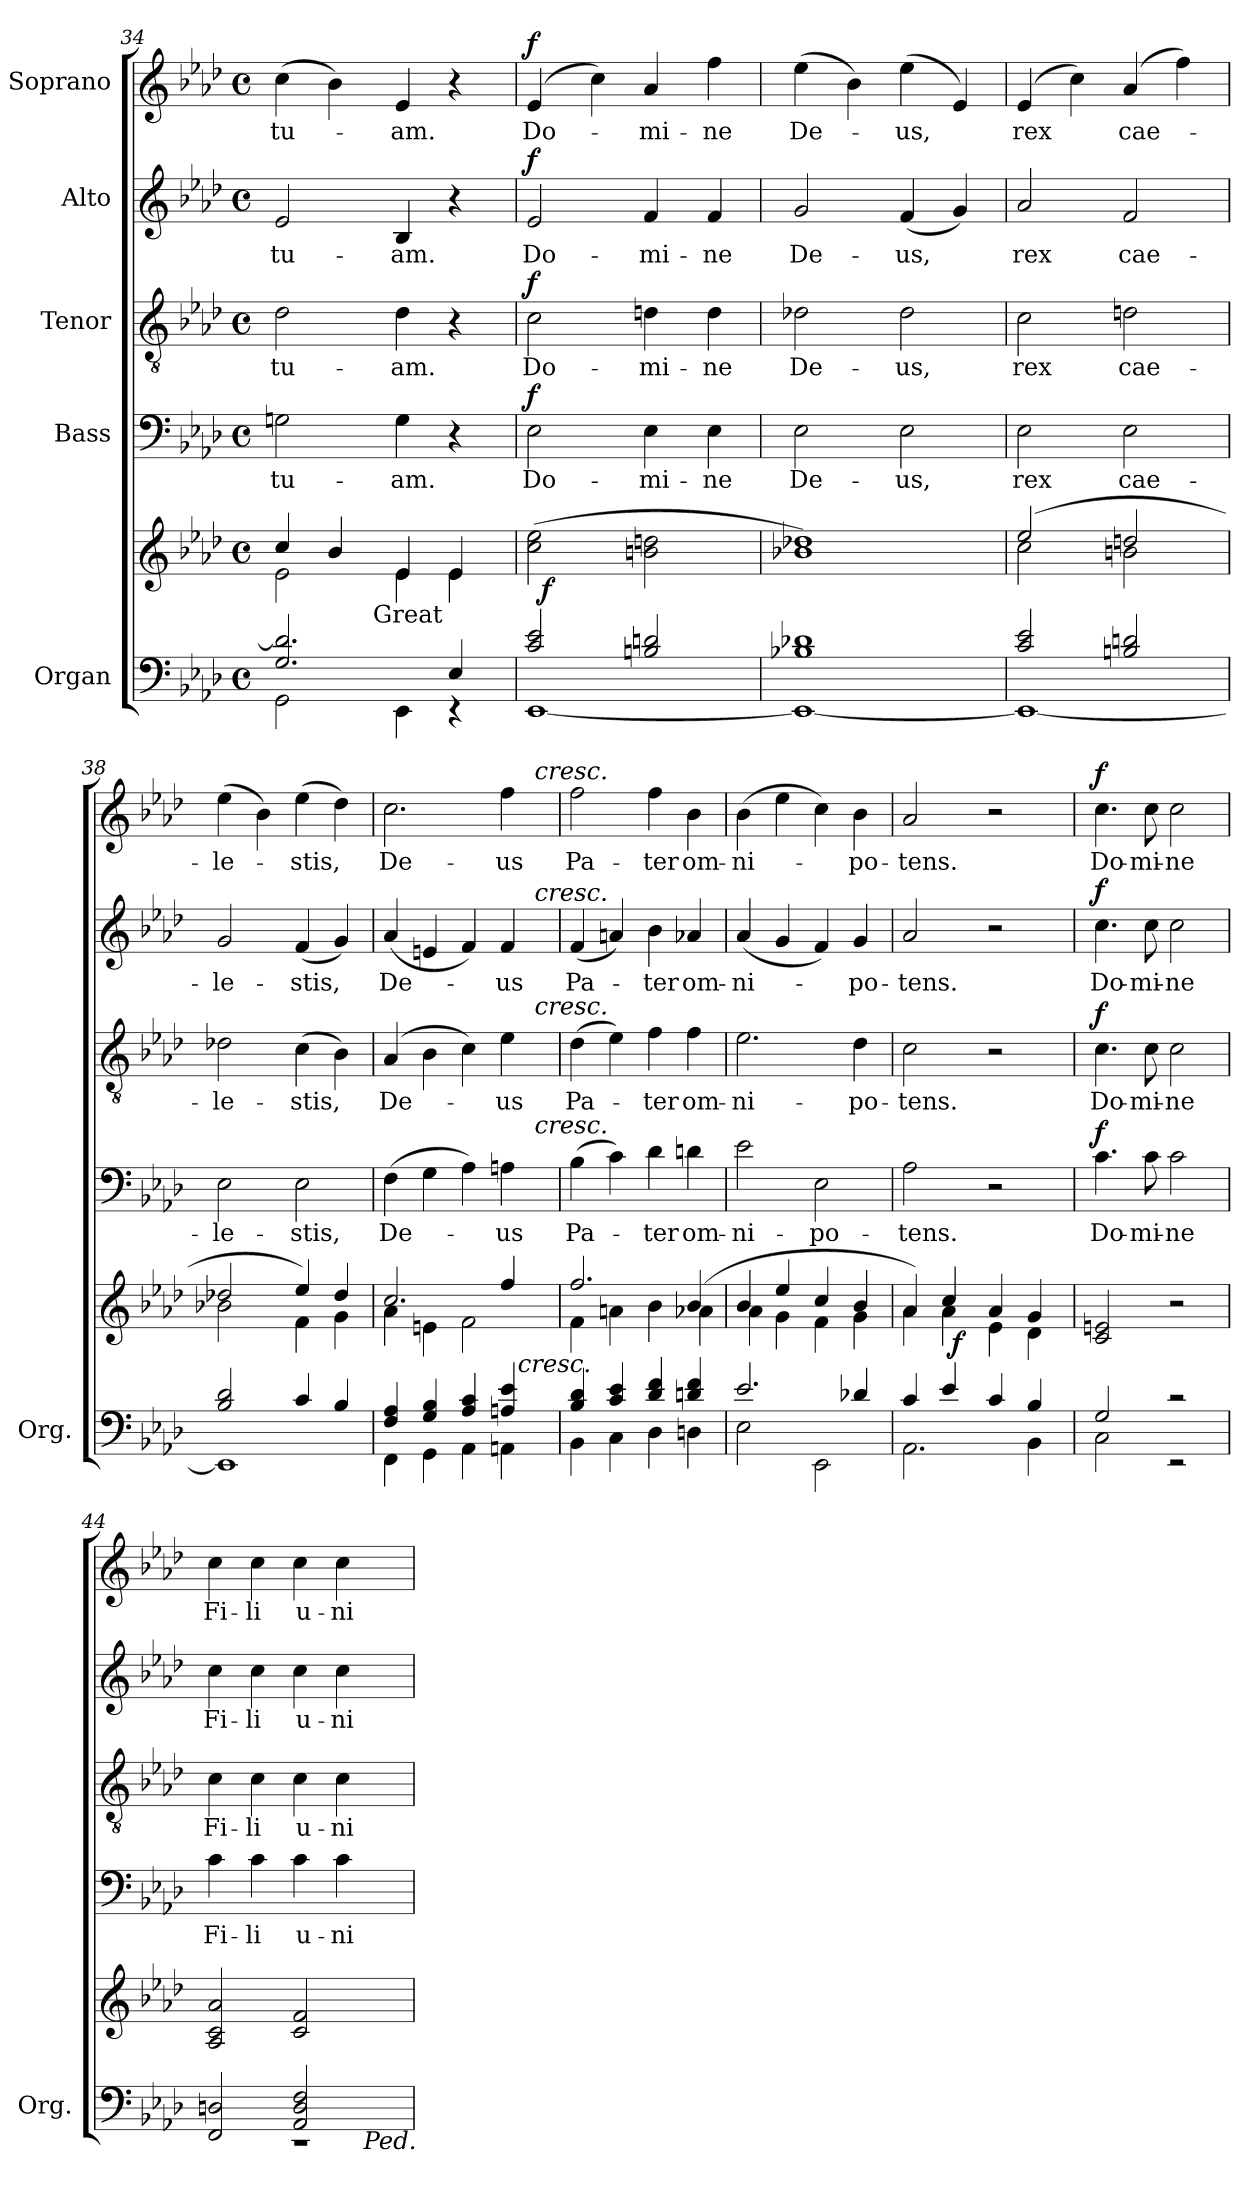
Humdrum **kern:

**kern	**kern	**dynam	**kern	**text	**dynam	**kern	**text	**dynam	**kern	**text	**dynam	**kern	**text	**dynam
*part5	*part5	*part5	*part4	*part4	*part4	*part3	*part3	*part3	*part2	*part2	*part2	*part1	*part1	*part1
*staff6	*staff5	*staff5/6	*staff4	*staff4	*staff4	*staff3	*staff3	*staff3	*staff2	*staff2	*staff2	*staff1	*staff1	*staff1
*I"Organ	*	*	*I"Bass	*	*	*I"Tenor	*	*	*I"Alto	*	*	*I"Soprano	*	*
*I'Org.	*	*	*	*	*	*	*	*	*	*	*	*	*	*
*clefF4	*clefG2	*	*clefF4	*	*	*clefGv2	*	*	*clefG2	*	*	*clefG2	*	*
*k[b-e-a-d-]	*k[b-e-a-d-]	*	*k[b-e-a-d-]	*	*	*k[b-e-a-d-]	*	*	*k[b-e-a-d-]	*	*	*k[b-e-a-d-]	*	*
*A-:	*A-:	*	*A-:	*	*	*A-:	*	*	*A-:	*	*	*A-:	*	*
*M4/4	*M4/4	*	*M4/4	*	*	*M4/4	*	*	*M4/4	*	*	*M4/4	*	*
*met(c)	*met(c)	*	*met(c)	*	*	*met(c)	*	*	*met(c)	*	*	*met(c)	*	*
=34	=34	=34	=34	=34	=34	=34	=34	=34	=34	=34	=34	=34	=34	=34
*^	*^	*	*	*	*	*	*	*	*	*	*	*	*	*
!	!	!	!	!	!	!LO:LY:b	!	!	!LO:LY:b	!	!	!LO:LY:b	!	!	!LO:LY:b	!
*	*	*	*^	*	*	*	*	*	*	*	*	*	*	*	*	*
2.G/ 2.d-/]	2GG\	4cc/	2e-\	4..ryy	.	2Gn\	tu-	.	2d-\	tu-	.	2e-/	tu-	.	(>4cc\	tu-	.
.	.	4b-/	.	.	.	.	.	.	.	.	.	.	.	.	4b-\)	.	.
!	!	!	!	!LO:TX:b:t=Great	!	!	!	!	!	!	!	!	!	!	!	!	!
.	.	.	.	2ryy	.	.	.	.	.	.	.	.	.	.	.	.	.
!	!	!	!	!	!	!	!LO:LY:b	!	!	!LO:LY:b	!	!	!LO:LY:b	!	!	!LO:LY:b	!
.	4EE-\	4e-/	4e-\	.	.	4G\	-am.	.	4d-\	-am.	.	4B-/	-am.	.	4e-/	-am.	.
4E-/	4rEE	4e-/	4e-\	.	.	4r	.	.	4r	.	.	4r	.	.	4r	.	.
.	.	.	.	16ryy	.	.	.	.	.	.	.	.	.	.	.	.	.
=35	=35	=35	=35	=35	=35	=35	=35	=35	=35	=35	=35	=35	=35	=35	=35	=35	=35
!	!	!	!	!	!	!	!LO:LY:b	!LO:DY:b	!	!LO:LY:b	!LO:DY:b	!	!LO:LY:b	!LO:DY:b	!	!LO:LY:b	!LO:DY:b
*	*	*	*v	*v	*	*	*	*	*	*	*	*	*	*	*	*	*
2c/ 2e-/	[<1EE-	(>2cc\ 2ee-\	32ryy	.	2E-\	Do-	f	2c\	Do-	f	2e-/	Do-	f	(>4e-/	Do-	f
!	!	!	!	!LO:DY:b	!	!	!	!	!	!	!	!	!	!	!	!
.	.	.	2ryy	f	.	.	.	.	.	.	.	.	.	.	.	.
.	.	.	.	.	.	.	.	.	.	.	.	.	.	4cc\)	.	.
!	!	!	!	!	!	!LO:LY:b	!	!	!LO:LY:b	!	!	!LO:LY:b	!	!	!LO:LY:b	!
2Bn/ 2dn/	.	2bn\ 2ddn\	.	.	4E-\	-mi-	.	4dn\	-mi-	.	4f/	-mi-	.	4a-/	-mi-	.
.	.	.	4...ryy	.	.	.	.	.	.	.	.	.	.	.	.	.
!	!	!	!	!	!	!LO:LY:b	!	!	!LO:LY:b	!	!	!LO:LY:b	!	!	!LO:LY:b	!
.	.	.	.	.	4E-\	-ne	.	4d\	-ne	.	4f/	-ne	.	4ff\	-ne	.
=36	=36	=36	=36	=36	=36	=36	=36	=36	=36	=36	=36	=36	=36	=36	=36	=36
!	!	!	!	!	!	!LO:LY:b	!	!	!LO:LY:b	!	!	!LO:LY:b	!	!	!LO:LY:b	!
*	*	*v	*v	*	*	*	*	*	*	*	*	*	*	*	*	*
1B-X 1d-X	1EE-_	1b-X 1dd-X)	.	2E-\	De-	.	2d-X\	De-	.	2g/	De-	.	(>4ee-\	De-	.
.	.	.	.	.	.	.	.	.	.	.	.	.	4b-\)	.	.
!	!	!	!	!	!LO:LY:b	!	!	!LO:LY:b	!	!	!LO:LY:b	!	!	!LO:LY:b	!
.	.	.	.	2E-\	-us,	.	2d-\	-us,	.	(<4f/	-us,	.	(>4ee-\	-us,	.
.	.	.	.	.	.	.	.	.	.	4g/)	.	.	4e-/)	.	.
!!LO:PB:g=z
=37	=37	=37	=37	=37	=37	=37	=37	=37	=37	=37	=37	=37	=37	=37	=37
*	*	*^	*	*	*	*	*	*	*	*	*	*	*	*	*
!	!	!	!	!	!	!LO:LY:b	!	!	!LO:LY:b	!	!	!LO:LY:b	!	!	!LO:LY:b	!
2c/ 2e-/	1EE-_	(>2ee-/	2cc\	.	2E-\	rex	.	2c\	rex	.	2a-/	rex	.	(>4e-/	rex	.
.	.	.	.	.	.	.	.	.	.	.	.	.	.	4cc\)	.	.
!	!	!	!	!	!	!LO:LY:b	!	!	!LO:LY:b	!	!	!LO:LY:b	!	!	!LO:LY:b	!
2Bn/ 2dn/	.	2ddn/	2bn\	.	2E-\	cae-	.	2dn\	cae-	.	2f/	cae-	.	(>4a-/	cae-	.
.	.	.	.	.	.	.	.	.	.	.	.	.	.	4ff\)	.	.
=38	=38	=38	=38	=38	=38	=38	=38	=38	=38	=38	=38	=38	=38	=38	=38	=38
!	!	!	!	!	!	!LO:LY:b	!	!	!LO:LY:b	!	!	!LO:LY:b	!	!	!LO:LY:b	!
2B-/ 2d-/	1EE-]	2dd-X/	2b-X\	.	2E-\	-le-	.	2d-X\	-le-	.	2g/	-le-	.	(>4ee-\	-le-	.
.	.	.	.	.	.	.	.	.	.	.	.	.	.	4b-\)	.	.
!	!	!	!	!	!	!LO:LY:b	!	!	!LO:LY:b	!	!	!LO:LY:b	!	!	!LO:LY:b	!
4c/	.	4ee-/)	4f\	.	2E-\	-stis,	.	(>4c\	-stis,	.	(<4f/	-stis,	.	(>4ee-\	-stis,	.
4B-/	.	4dd-/	4g\	.	.	.	.	4B-\)	.	.	4g/)	.	.	4dd-\)	.	.
=39	=39	=39	=39	=39	=39	=39	=39	=39	=39	=39	=39	=39	=39	=39	=39	=39
!	!	!	!	!	!	!LO:LY:b	!	!	!LO:LY:b	!	!	!LO:LY:b	!	!	!LO:LY:b	!
*	*	*	*^	*	*^	*	*	*^	*	*	*^	*	*	*^	*	*
4F/ 4A-/	4FF\	2.cc/	4a-\	2ryy	.	(>4F\	2..ryy	De-	.	(>4A-/	2..ryy	De-	.	(<4a-/	2..ryy	De-	.	2.cc\	2..ryy	De-	.
4G/ 4B-/	4GG\	.	4en\	.	.	4G\	.	.	.	4B-\	.	.	.	4en/	.	.	.	.	.	.	.
4A-/ 4c/	4AA-\	.	2f\	4ryy	.	4A-\)	.	.	.	4c\)	.	.	.	4f/)	.	.	.	.	.	.	.
!	!	!	!	!	!	!	!	!LO:LY:b	!	!	!	!LO:LY:b	!	!	!	!LO:LY:b	!	!	!	!LO:LY:b	!
4An/ 4e-/	4AAn\	4ff/	.	16ryy	.	4An\	.	-us	.	4e-\	.	-us	.	4f/	.	-us	.	4ff\	.	-us	.
!	!	!	!	!LO:TX:b:i:t=cresc.	!	!	!	!	!	!	!	!	!	!	!	!	!	!	!	!	!
.	.	.	.	8.ryy	.	.	.	.	.	.	.	.	.	.	.	.	.	.	.	.	.
!	!	!	!	!	!	!	!	!	!	!	!	!	!	!	!	!	!	!	!LO:TX:a:i:t=cresc.	!	!
!	!	!	!	!	!	!	!	!	!	!	!	!	!	!	!LO:TX:a:i:t=cresc.	!	!	!	!	!	!
!	!	!	!	!	!	!	!	!	!	!	!LO:TX:a:i:t=cresc.	!	!	!	!	!	!	!	!	!	!
!	!	!	!	!	!	!	!LO:TX:a:i:t=cresc.	!	!	!	!	!	!	!	!	!	!	!	!	!	!
.	.	.	.	.	.	.	8ryy	.	.	.	8ryy	.	.	.	8ryy	.	.	.	8ryy	.	.
=40	=40	=40	=40	=40	=40	=40	=40	=40	=40	=40	=40	=40	=40	=40	=40	=40	=40	=40	=40	=40	=40
!	!	!	!	!	!	!	!	!LO:LY:b	!	!	!	!LO:LY:b	!	!	!	!LO:LY:b	!	!	!	!LO:LY:b	!
*	*	*	*v	*v	*	*	*	*	*	*v	*v	*	*	*v	*v	*	*	*v	*v	*	*
*	*	*	*	*	*v	*v	*	*	*	*	*	*	*	*	*	*	*
4B-/ 4d-/	4BB-\	2.ff/	4f\	.	(>4B-\	Pa-	.	(>4d-\	Pa-	.	(<4f/	Pa-	.	2ff\	Pa-	.
4c/ 4e-/	4C\	.	4an\	.	4c\)	.	.	4e-\)	.	.	4an/)	.	.	.	.	.
!	!	!	!	!	!	!LO:LY:b	!	!	!LO:LY:b	!	!	!LO:LY:b	!	!	!LO:LY:b	!
4d-/ 4f/	4D-\	.	4b-\	.	4d-\	-ter	.	4f\	-ter	.	4b-\	-ter	.	4ff\	-ter	.
!	!	!	!	!	!	!LO:LY:b	!	!	!LO:LY:b	!	!	!LO:LY:b	!	!	!LO:LY:b	!
4dn/ 4f/	4Dn\	(>4b-/	4a-X\	.	4dn\	om-	.	4f\	om-	.	4a-X/	om-	.	4b-\	om-	.
=41	=41	=41	=41	=41	=41	=41	=41	=41	=41	=41	=41	=41	=41	=41	=41	=41
!	!	!	!	!	!	!LO:LY:b	!	!	!LO:LY:b	!	!	!LO:LY:b	!	!	!LO:LY:b	!
2.e-/	2E-\	4b-/	4a-\	.	2e-\	-ni-	.	2.e-\	-ni-	.	(<4a-/	-ni-	.	(>4b-\	-ni-	.
.	.	4ee-/	4g\	.	.	.	.	.	.	.	4g/	.	.	4ee-\	.	.
!	!	!	!	!	!	!LO:LY:b	!	!	!	!	!	!	!	!	!	!
.	2EE-\	4cc/	4f\	.	2E-\	-po-	.	.	.	.	4f/)	.	.	4cc\)	.	.
!	!	!	!	!	!	!	!	!	!LO:LY:b	!	!	!LO:LY:b	!	!	!LO:LY:b	!
4d-X/	.	4b-/	4g\	.	.	.	.	4d-\	-po-	.	4g/	-po-	.	4b-\	-po-	.
!!LO:LB:g=z
=42	=42	=42	=42	=42	=42	=42	=42	=42	=42	=42	=42	=42	=42	=42	=42	=42
!	!	!	!	!	!	!LO:LY:b	!	!	!LO:LY:b	!	!	!LO:LY:b	!	!	!LO:LY:b	!
*	*	*	*^	*	*	*	*	*	*	*	*	*	*	*	*	*
4c/	2.AA-\	4a-/)	4a-\	4ryy	.	2A-\	-tens.	.	2c\	-tens.	.	2a-/	-tens.	.	2a-/	-tens.	.
4e-/	.	4cc/	4a-\	32ryy	.	.	.	.	.	.	.	.	.	.	.	.	.
!	!	!	!	!	!LO:DY:b	!	!	!	!	!	!	!	!	!	!	!	!
.	.	.	.	2ryy	f	.	.	.	.	.	.	.	.	.	.	.	.
4c/	.	4a-/	4e-\	.	.	2r	.	.	2r	.	.	2r	.	.	2r	.	.
4B-/	4BB-\	4g/	4d-\	.	.	.	.	.	.	.	.	.	.	.	.	.	.
.	.	.	.	8..ryy	.	.	.	.	.	.	.	.	.	.	.	.	.
=43	=43	=43	=43	=43	=43	=43	=43	=43	=43	=43	=43	=43	=43	=43	=43	=43	=43
!	!	!	!	!	!	!	!LO:LY:b	!LO:DY:b	!	!LO:LY:b	!LO:DY:b	!	!LO:LY:b	!LO:DY:b	!	!LO:LY:b	!LO:DY:b
*	*	*v	*v	*v	*	*	*	*	*	*	*	*	*	*	*	*	*
2G/	2C\	2c/ 2en/	.	4.c\	Do-	f	4.c\	Do-	f	4.cc\	Do-	f	4.cc\	Do-	f
!	!	!	!	!	!LO:LY:b	!	!	!LO:LY:b	!	!	!LO:LY:b	!	!	!LO:LY:b	!
.	.	.	.	8c\	-mi-	.	8c\	-mi-	.	8cc\	-mi-	.	8cc\	-mi-	.
!	!	!	!	!	!LO:LY:b	!	!	!LO:LY:b	!	!	!LO:LY:b	!	!	!LO:LY:b	!
2rc	2rEE	2r	.	2c\	-ne	.	2c\	-ne	.	2cc\	-ne	.	2cc\	-ne	.
=44	=44	=44	=44	=44	=44	=44	=44	=44	=44	=44	=44	=44	=44	=44	=44
!	!	!	!	!	!LO:LY:b	!	!	!LO:LY:b	!	!	!LO:LY:b	!	!	!LO:LY:b	!
*	*^	*	*	*	*	*	*	*	*	*	*	*	*	*	*
2FF/ 2Dn/	1rEE	2..ryy	2A-/ 2c/ 2a-/	.	4c\	Fi-	.	4c\	Fi-	.	4cc\	Fi-	.	4cc\	Fi-	.
!	!	!	!	!	!	!LO:LY:b	!	!	!LO:LY:b	!	!	!LO:LY:b	!	!	!LO:LY:b	!
.	.	.	.	.	4c\	-li	.	4c\	-li	.	4cc\	-li	.	4cc\	-li	.
!	!	!	!	!	!	!LO:LY:b	!	!	!LO:LY:b	!	!	!LO:LY:b	!	!	!LO:LY:b	!
2AA-/ 2D/ 2F/	.	.	2c/ 2f/	.	4c\	u-	.	4c\	u-	.	4cc\	u-	.	4cc\	u-	.
!	!	!	!	!	!	!LO:LY:b	!	!	!LO:LY:b	!	!	!LO:LY:b	!	!	!LO:LY:b	!
.	.	.	.	.	4c\	-ni-	.	4c\	-ni-	.	4cc\	-ni-	.	4cc\	-ni-	.
!	!	!LO:TX:b:i:t=Ped.	!	!	!	!	!	!	!	!	!	!	!	!	!	!
.	.	8ryy	.	.	.	.	.	.	.	.	.	.	.	.	.	.
*v	*v	*v	*	*	*	*	*	*	*	*	*	*	*	*	*	*
=	=	=	=	=	=	=	=	=	=	=	=	=	=	=
*-	*-	*-	*-	*-	*-	*-	*-	*-	*-	*-	*-	*-	*-	*-
